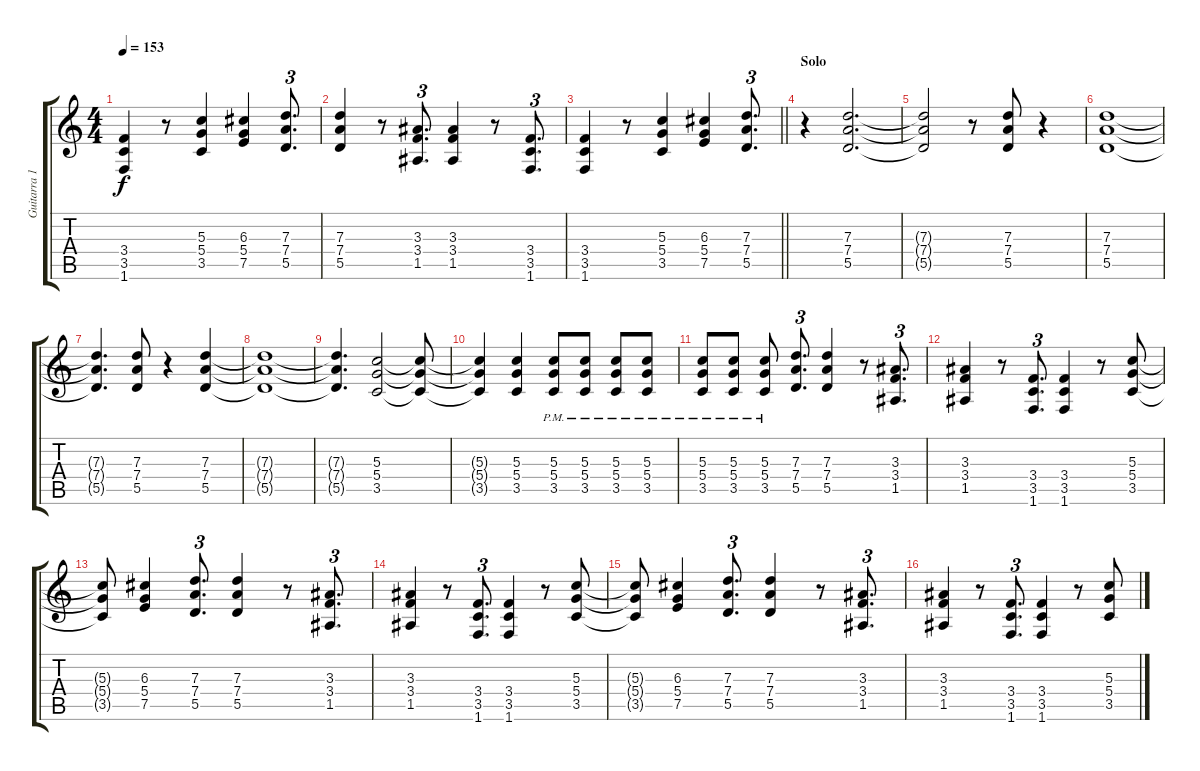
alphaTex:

\track ("Guitarra 1 (Rafa Gutierrez)" "Guitarra 1") {instrument distortionguitar}
\staff {score tabs}
\tuning (E4 B3 G3 D3 A2 E2) {hide}
\ts (4 4)
\tempo 153
\clef g2
\ks c
(3.4 3.5 1.6).4{dy f} r.8 (5.3 5.4 3.5).4 (6.3 5.4 7.5).4 (7.3 7.4 5.5).8{d tu (3 2)} |
(7.3 7.4 5.5).4 r.8 (3.3 3.4 1.5).8{d tu (3 2)} (3.3 3.4 1.5).4 r.8 (3.4 3.5 1.6).8{d tu (3 2)} |
\barLineRight lightlight
(3.4 3.5 1.6).4 r.8 (5.3 5.4 3.5).4 (6.3 5.4 7.5).4 (7.3 7.4 5.5).8{d tu (3 2)} |
\section ("" "Solo")
r.4 (7.3 7.4 5.5).2{d} |
(7.3{t} 7.4{t} 5.5{t}).2 r.8 (7.3 7.4 5.5).8 r.4 |
(7.3 7.4 5.5).1 |
(7.3{t} 7.4{t} 5.5{t}).4{d} (7.3 7.4 5.5).8 r.4 (7.3 7.4 5.5).4 |
(7.3{t} 7.4{t} 5.5{t}).1 |
(7.3{t} 7.4{t} 5.5{t}).4{d} (5.3 5.4 3.5).2 (5.3{t} 5.4{t} 3.5{t}).8 |
(5.3{t} 5.4{t} 3.5{t}).4 (5.3 5.4 3.5).4 (5.3{pm} 5.4{pm} 3.5{pm}).8 (5.3{pm} 5.4{pm} 3.5{pm}).8 (5.3{pm} 5.4{pm} 3.5{pm}).8 (5.3{pm} 5.4{pm} 3.5{pm}).8 |
(5.3{pm} 5.4{pm} 3.5{pm}).8{volume 14} (5.3{pm} 5.4{pm} 3.5{pm}).8 (5.3{pm} 5.4{pm} 3.5{pm}).8 (7.3 7.4 5.5).8{d tu (3 2)} (7.3 7.4 5.5).4 r.8 (3.3 3.4 1.5).8{d tu (3 2)} |
(3.3 3.4 1.5).4 r.8 (3.4 3.5 1.6).8{d tu (3 2)} (3.4 3.5 1.6).4 r.8 (5.3 5.4 3.5).8 |
(5.3{t} 5.4{t} 3.5{t}).8 (6.3 5.4 7.5).4 (7.3 7.4 5.5).8{d tu (3 2)} (7.3 7.4 5.5).4 r.8 (3.3 3.4 1.5).8{d tu (3 2)} |
(3.3 3.4 1.5).4 r.8 (3.4 3.5 1.6).8{d tu (3 2)} (3.4 3.5 1.6).4 r.8 (5.3 5.4 3.5).8 |
(5.3{t} 5.4{t} 3.5{t}).8 (6.3 5.4 7.5).4 (7.3 7.4 5.5).8{d tu (3 2)} (7.3 7.4 5.5).4 r.8 (3.3 3.4 1.5).8{d tu (3 2)} |
(3.3 3.4 1.5).4 r.8 (3.4 3.5 1.6).8{d tu (3 2)} (3.4 3.5 1.6).4 r.8 (5.3 5.4 3.5).8
